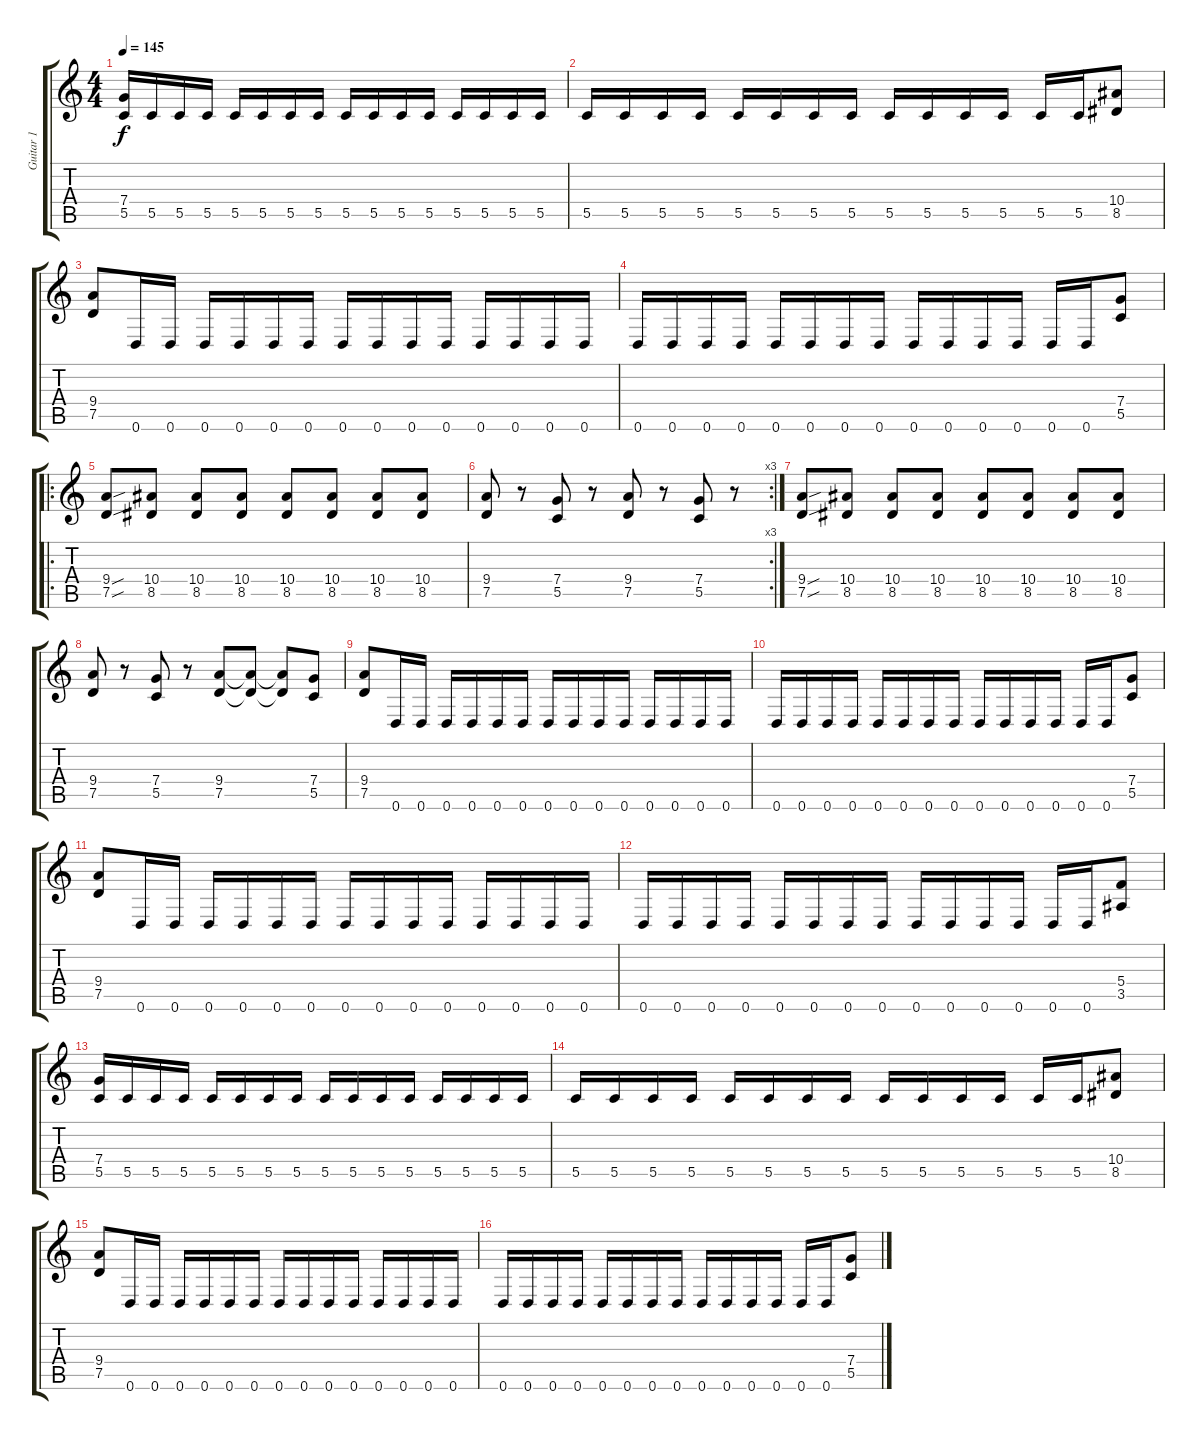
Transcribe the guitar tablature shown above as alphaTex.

\track ("Guitar 1" "Guitar 1") {instrument distortionguitar}
\staff {score tabs}
\tuning (D4 A3 F3 C3 G2 D2) {hide}
\ts (4 4)
\tempo 145
\clef g2
\ks c
(7.4 5.5).16{dy f} 5.5.16 5.5.16 5.5.16 5.5.16 5.5.16 5.5.16 5.5.16 5.5.16 5.5.16 5.5.16 5.5.16 5.5.16 5.5.16 5.5.16 5.5.16 |
5.5.16 5.5.16 5.5.16 5.5.16 5.5.16 5.5.16 5.5.16 5.5.16 5.5.16 5.5.16 5.5.16 5.5.16 5.5.16 5.5.16 (10.4 8.5).8 |
(9.4 7.5).8 0.6.16 0.6.16 0.6.16 0.6.16 0.6.16 0.6.16 0.6.16 0.6.16 0.6.16 0.6.16 0.6.16 0.6.16 0.6.16 0.6.16 |
0.6.16 0.6.16 0.6.16 0.6.16 0.6.16 0.6.16 0.6.16 0.6.16 0.6.16 0.6.16 0.6.16 0.6.16 0.6.16 0.6.16 (7.4 5.5).8 |
\ro
(9.4{sou} 7.5{sou}).8 (10.4 8.5).8 (10.4 8.5).8 (10.4 8.5).8 (10.4 8.5).8 (10.4 8.5).8 (10.4 8.5).8 (10.4 8.5).8 |
\rc 3
(9.4 7.5).8 r.8 (7.4 5.5).8 r.8 (9.4 7.5).8 r.8 (7.4 5.5).8 r.8 |
(9.4{sou} 7.5{sou}).8 (10.4 8.5).8 (10.4 8.5).8 (10.4 8.5).8 (10.4 8.5).8 (10.4 8.5).8 (10.4 8.5).8 (10.4 8.5).8 |
(9.4 7.5).8 r.8 (7.4 5.5).8 r.8 (9.4 7.5).8 (9.4{t} 7.5{t}).8 (9.4{t} 7.5{t}).8 (7.4 5.5).8 |
(9.4 7.5).8 0.6.16 0.6.16 0.6.16 0.6.16 0.6.16 0.6.16 0.6.16 0.6.16 0.6.16 0.6.16 0.6.16 0.6.16 0.6.16 0.6.16 |
0.6.16 0.6.16 0.6.16 0.6.16 0.6.16 0.6.16 0.6.16 0.6.16 0.6.16 0.6.16 0.6.16 0.6.16 0.6.16 0.6.16 (7.4 5.5).8 |
(9.4 7.5).8 0.6.16 0.6.16 0.6.16 0.6.16 0.6.16 0.6.16 0.6.16 0.6.16 0.6.16 0.6.16 0.6.16 0.6.16 0.6.16 0.6.16 |
0.6.16 0.6.16 0.6.16 0.6.16 0.6.16 0.6.16 0.6.16 0.6.16 0.6.16 0.6.16 0.6.16 0.6.16 0.6.16 0.6.16 (5.4 3.5).8 |
(7.4 5.5).16 5.5.16 5.5.16 5.5.16 5.5.16 5.5.16 5.5.16 5.5.16 5.5.16 5.5.16 5.5.16 5.5.16 5.5.16 5.5.16 5.5.16 5.5.16 |
5.5.16 5.5.16 5.5.16 5.5.16 5.5.16 5.5.16 5.5.16 5.5.16 5.5.16 5.5.16 5.5.16 5.5.16 5.5.16 5.5.16 (10.4 8.5).8 |
(9.4 7.5).8 0.6.16 0.6.16 0.6.16 0.6.16 0.6.16 0.6.16 0.6.16 0.6.16 0.6.16 0.6.16 0.6.16 0.6.16 0.6.16 0.6.16 |
0.6.16 0.6.16 0.6.16 0.6.16 0.6.16 0.6.16 0.6.16 0.6.16 0.6.16 0.6.16 0.6.16 0.6.16 0.6.16 0.6.16 (7.4 5.5).8
